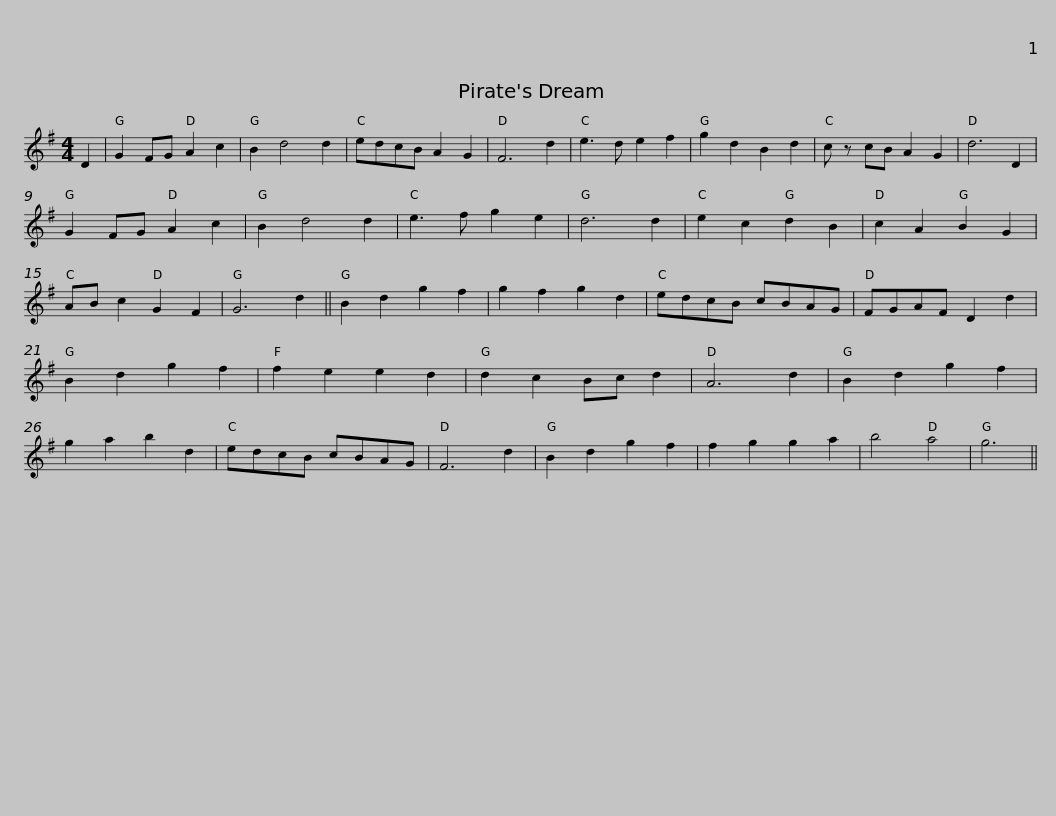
X:1
L:1/8
M:4/4
I:linebreak $
K:G
V:1 treble
V:1
 D2 | G2 FG A2 c2 | B2 d4 d2 | edcB A2 G2 | F6 d2 | %5
 e3 d e2 f2 | g2 d2 B2 d2 | c z cB A2 G2 | d6 D2 | G2 FG A2 c2 |$ %10
 B2 d4 d2 | e3 f g2 e2 | d6 d2 | e2 c2 d2 B2 | c2 A2 B2 G2 | %15
 AB c2 G2 F2 | G6 d2 || B2 d2 g2 f2 | g2 f2 g2 d2 |$ edcB cBAG | %20
 FGAF D2 d2 | B2 d2 g2 f2 | f2 e2 e2 d2 | d2 c2 Bc d2 | A6 d2 | %25
 B2 d2 g2 f2 | g2 a2 b2 d2 |$ edcB cBAG | F6 d2 | B2 d2 g2 f2 | %30
 f2 g2 g2 a2 | b4 a4 | g6 || %33
